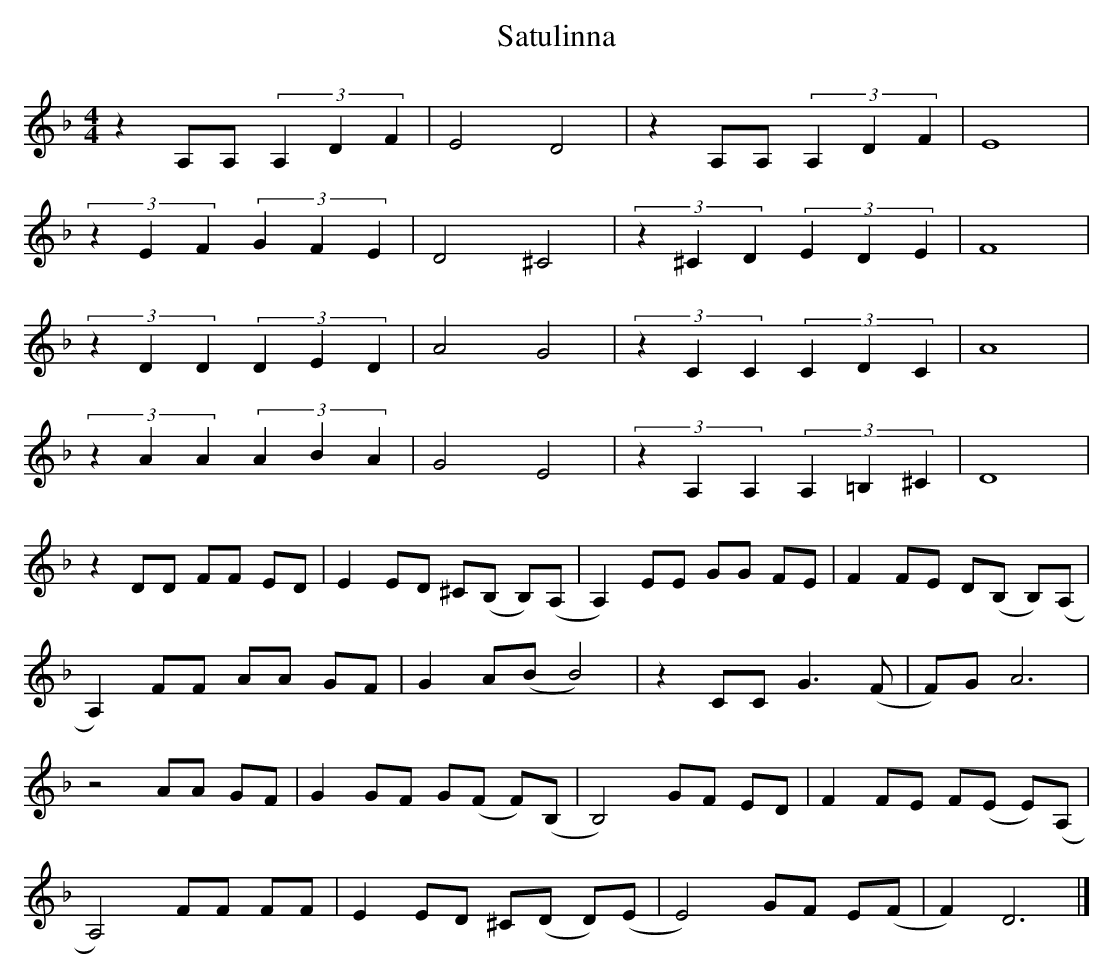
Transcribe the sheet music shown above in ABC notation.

X:1
T: Satulinna
M: 4/4
L: 1/8
K: Dm
z2 A,A, (3A,2D2F2 | E4 D4 | z2A,A, (3A,2D2F2 | E8 |
(3z2E2F2 (3G2F2E2 | D4 ^C4 | (3z2^C2D2 (3E2D2E2 | F8 |
(3z2D2D2 (3D2E2D2 | A4 G4 | (3z2C2C2 (3C2D2C2 | A8 |
(3z2A2A2 (3A2B2A2 | G4 E4 | (3z2A,2A,2 (3A,2=B,2^C2 | D8 |
z2 DD FF ED | E2 ED ^C(B, B,)(A, | A,2) EE GG FE | F2 FE D(B, B,)(A, |
A,2) FF AA GF | G2 A(B B4) | z2 CC G3 (F | F)G A6 |
z4 AA GF | G2 GF G(F F)(B, | B,4) GF ED | F2 FE F(E E)(A, |
A,4) FF FF | E2 ED ^C(D D)(E | E4) GF E(F | F2) D6 |]
